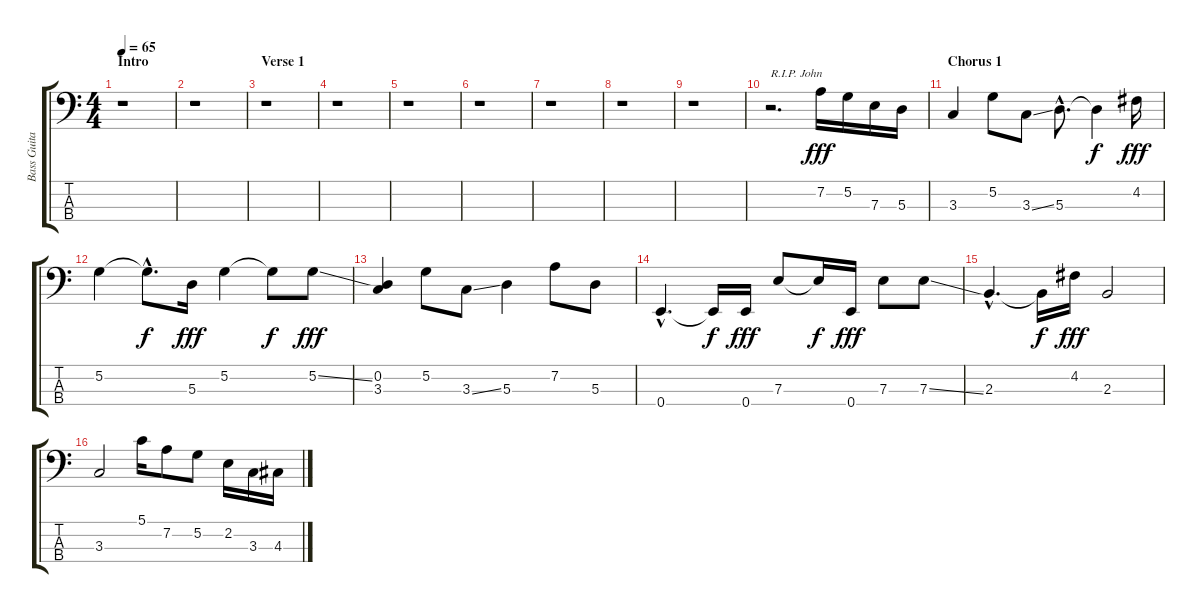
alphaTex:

\track ("Bass Guitar (Entwistle)" "Bass Guita") {instrument electricbassfinger}
\staff {score tabs}
\tuning (G2 D2 A1 E1) {hide}
\ts (4 4)
\section ("" "Intro")
\tempo 65
\clef f4
\ks c
r.1{dy fff instrument electricbassfinger} |
r.1 |
\section ("" "Verse 1")
r.1 |
r.1 |
r.1 |
r.1 |
r.1 |
r.1 |
r.1 |
r.2{d txt "R.I.P. John"} 7.2.16 5.2.16 7.3.16 5.3.16 |
\section ("" "Chorus 1")
3.3.4 5.2.8 3.3{ss}.8 5.3{hac}.8{d} 5.3{t}.4{dy f} 4.2.16{dy fff} |
5.2.4 5.2{hac t}.8{d dy f} 5.3.16{dy fff} 5.2.4 5.2{t}.8{dy f} 5.2{ss}.8{dy fff} |
(0.2 3.3).4 5.2.8 3.3{ss}.8 5.3.4 7.2.8 5.3.8 |
0.4{hac}.4{d} 0.4{t}.16{dy f} 0.4.16{dy fff} 7.3.8 7.3{t}.16{dy f} 0.4.16{dy fff} 7.3.8 7.3{ss}.8 |
2.3{hac}.4{d} 2.3{t}.16{dy f} 4.2.16{dy fff} 2.3.2 |
3.3.2 5.1.16 7.2.8 5.2.8 2.2.16 3.3.16 4.3.16
